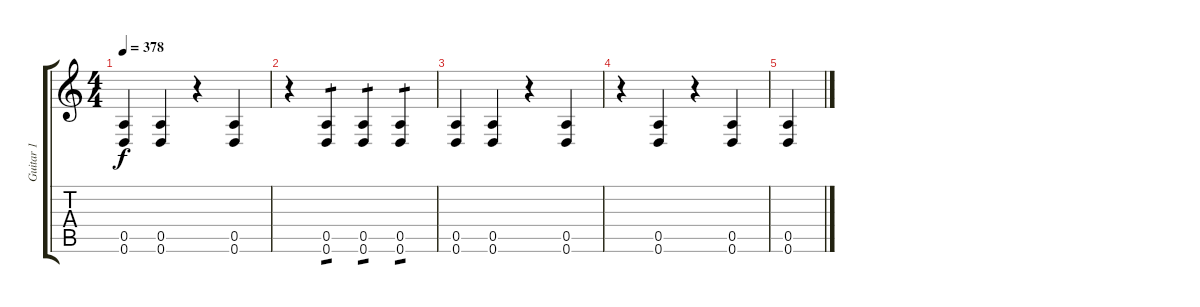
\track ("Guitar 1" "Guitar 1") {instrument distortionguitar}
\staff {score tabs}
\tuning (E4 B3 G3 D3 A2 D2) {hide}
\ts (4 4)
\tempo 378
\clef g2
\ks c
(0.5 0.6).4{dy f} (0.5 0.6).4 r.4 (0.5 0.6).4 |
r.4 (0.5 0.6).4{tp 1} (0.5 0.6).4{tp 1} (0.5 0.6).4{tp 1} |
(0.5 0.6).4 (0.5 0.6).4 r.4 (0.5 0.6).4 |
r.4 (0.5 0.6).4 r.4 (0.5 0.6).4 |
(0.5 0.6).4
